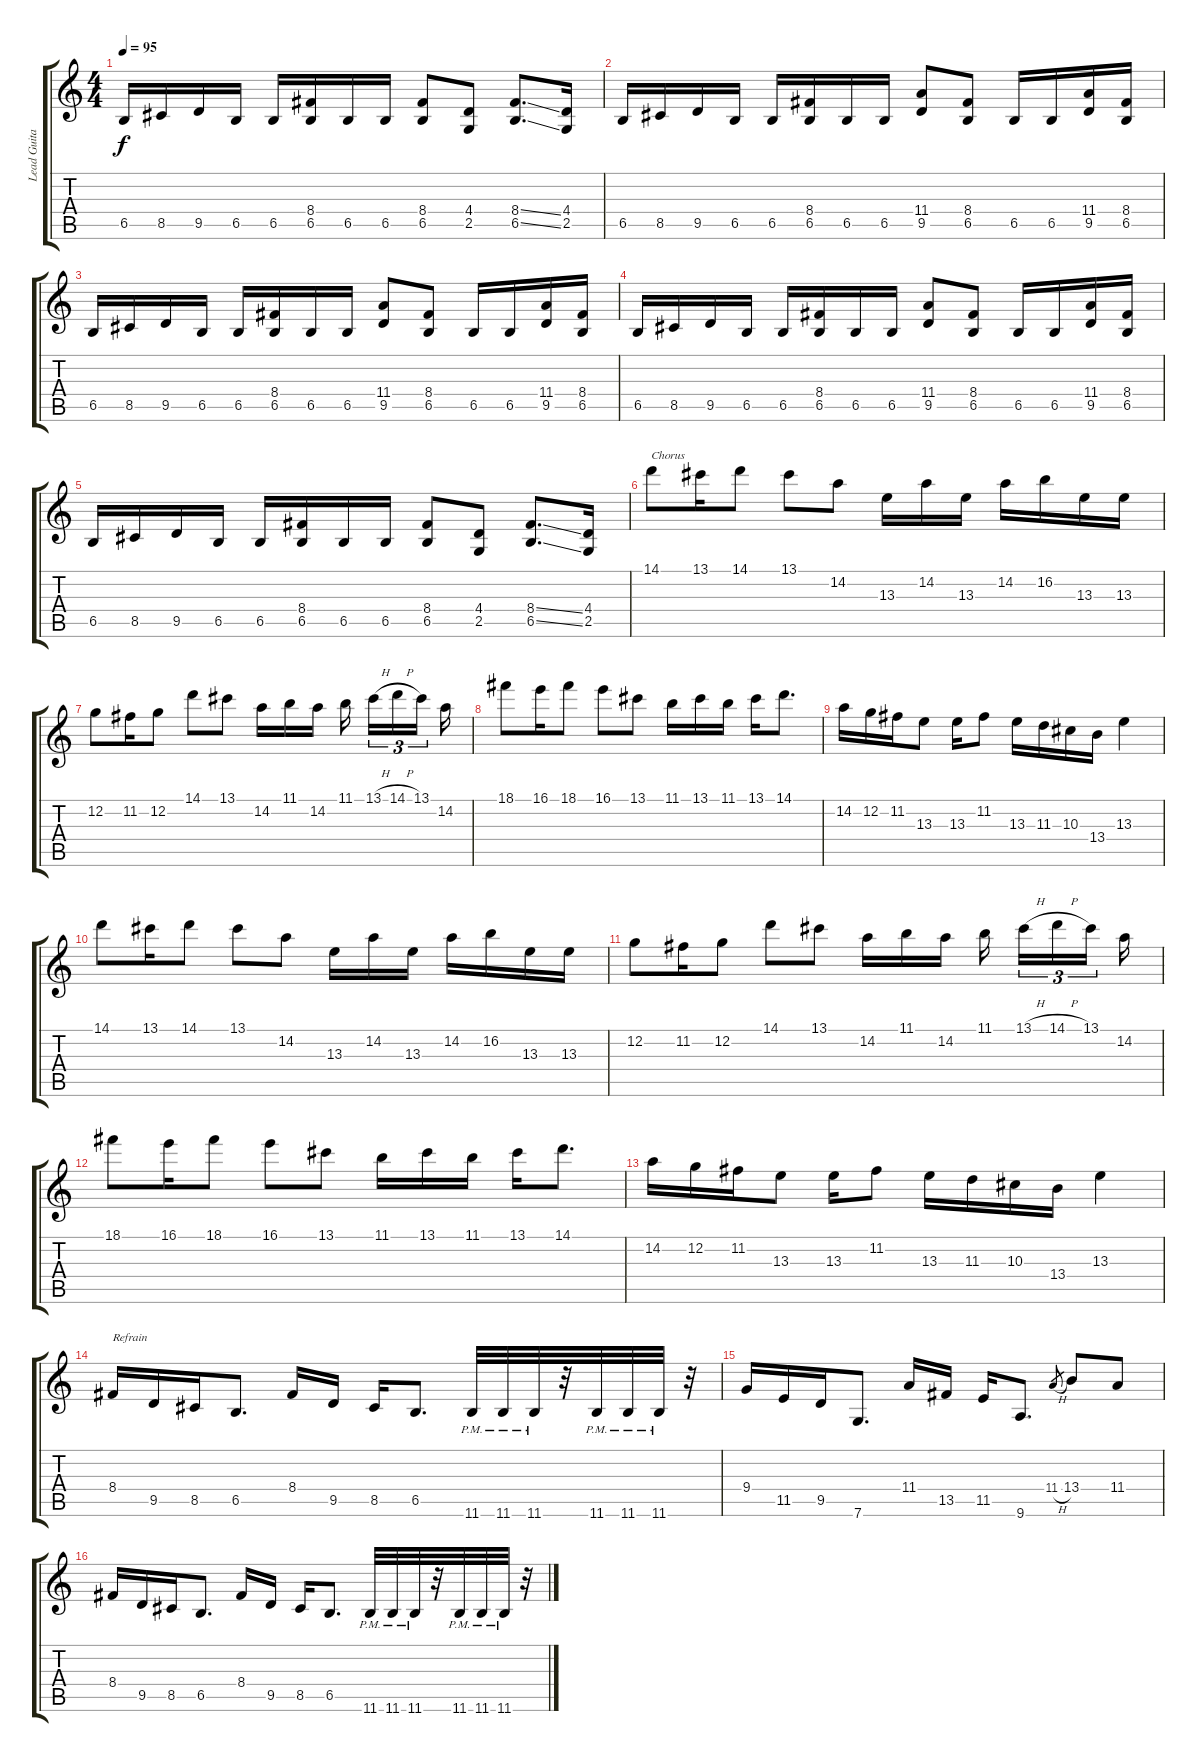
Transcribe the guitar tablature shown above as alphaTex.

\track ("Lead Guitar" "Lead Guita") {instrument distortionguitar}
\staff {score tabs}
\tuning (C4 G3 Eb3 Bb2 F2 C2) {hide}
\ts (4 4)
\tempo 95
\clef g2
\ks c
6.5.16{dy f} 8.5.16 9.5.16 6.5.16 6.5.16 (8.4 6.5).16 6.5.16 6.5.16 (8.4 6.5).8 (4.4 2.5).8 (8.4{ss} 6.5{ss}).8{d} (4.4 2.5).16 |
6.5.16 8.5.16 9.5.16 6.5.16 6.5.16 (8.4 6.5).16 6.5.16 6.5.16 (11.4 9.5).8 (8.4 6.5).8 6.5.16 6.5.16 (11.4 9.5).16 (8.4 6.5).16 |
6.5.16 8.5.16 9.5.16 6.5.16 6.5.16 (8.4 6.5).16 6.5.16 6.5.16 (11.4 9.5).8 (8.4 6.5).8 6.5.16 6.5.16 (11.4 9.5).16 (8.4 6.5).16 |
6.5.16 8.5.16 9.5.16 6.5.16 6.5.16 (8.4 6.5).16 6.5.16 6.5.16 (11.4 9.5).8 (8.4 6.5).8 6.5.16 6.5.16 (11.4 9.5).16 (8.4 6.5).16 |
6.5.16 8.5.16 9.5.16 6.5.16 6.5.16 (8.4 6.5).16 6.5.16 6.5.16 (8.4 6.5).8 (4.4 2.5).8 (8.4{ss} 6.5{ss}).8{d} (4.4 2.5).16 |
14.1.8{txt "Chorus"} 13.1.16 14.1.8 13.1.8 14.2.8 13.3.16 14.2.16 13.3.16 14.2.16 16.2.16 13.3.16 13.3.16 |
12.2.8 11.2.16 12.2.8 14.1.8 13.1.8 14.2.16 11.1.16 14.2.16 11.1.16 13.1{h}.16{tu (3 2)} 14.1{h}.16{tu (3 2)} 13.1.16{tu (3 2)} 14.2.16 |
18.1.8 16.1.16 18.1.8 16.1.8 13.1.8 11.1.16 13.1.16 11.1.16 13.1.16 14.1.8{d} |
14.2.16 12.2.16 11.2.16 13.3.8 13.3.16 11.2.8 13.3.16 11.3.16 10.3.16 13.4.16 13.3.4 |
14.1.8 13.1.16 14.1.8 13.1.8 14.2.8 13.3.16 14.2.16 13.3.16 14.2.16 16.2.16 13.3.16 13.3.16 |
12.2.8 11.2.16 12.2.8 14.1.8 13.1.8 14.2.16 11.1.16 14.2.16 11.1.16 13.1{h}.16{tu (3 2)} 14.1{h}.16{tu (3 2)} 13.1.16{tu (3 2)} 14.2.16 |
18.1.8 16.1.16 18.1.8 16.1.8 13.1.8 11.1.16 13.1.16 11.1.16 13.1.16 14.1.8{d} |
14.2.16 12.2.16 11.2.16 13.3.8 13.3.16 11.2.8 13.3.16 11.3.16 10.3.16 13.4.16 13.3.4 |
8.4.16{txt "Refrain"} 9.5.16 8.5.16 6.5.8{d} 8.4.16 9.5.16 8.5.16 6.5.8{d} 11.6{pm}.32 11.6{pm}.32 11.6{pm}.32 r.32 11.6{pm}.32 11.6{pm}.32 11.6{pm}.32 r.32 |
9.4.16 11.5.16 9.5.16 7.6.8{d} 11.4.16 13.5.16 11.5.16 9.6.8{d} 11.4{h}.8{gr} 13.4.8 11.4.8 |
8.4.16 9.5.16 8.5.16 6.5.8{d} 8.4.16 9.5.16 8.5.16 6.5.8{d} 11.6{pm}.32 11.6{pm}.32 11.6{pm}.32 r.32 11.6{pm}.32 11.6{pm}.32 11.6{pm}.32 r.32
